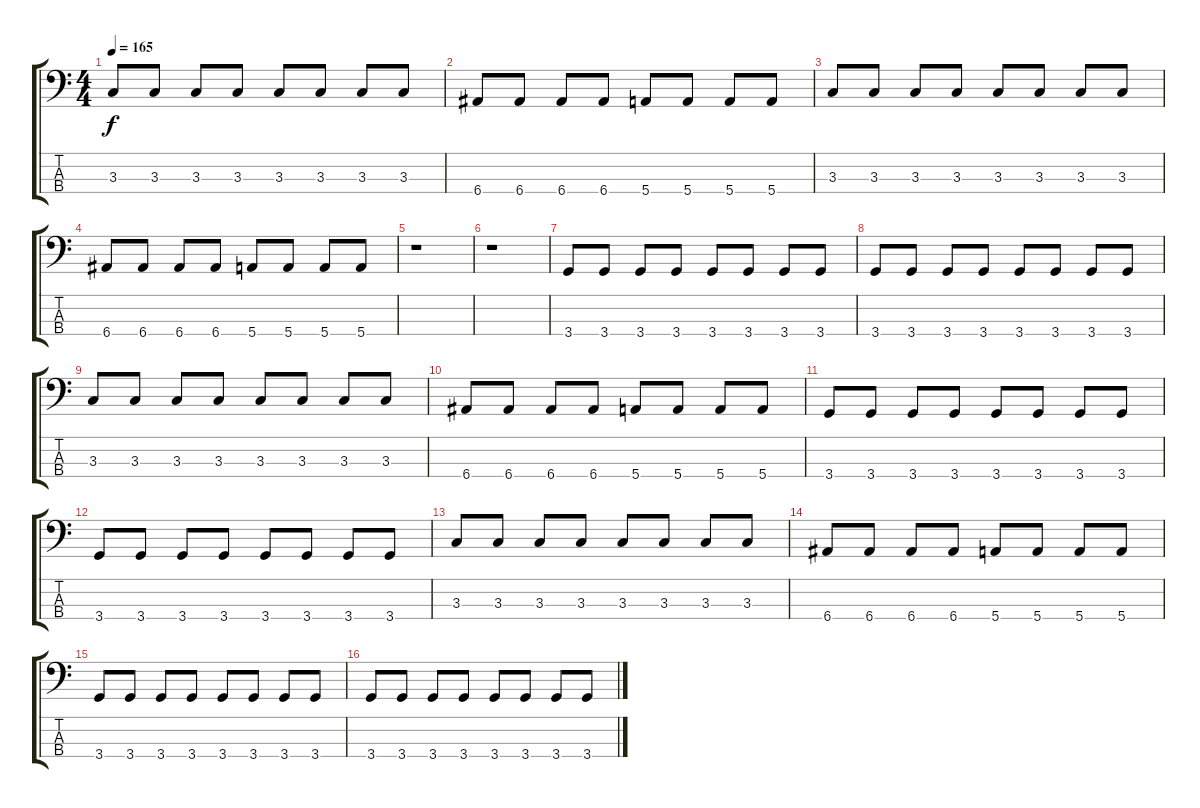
\track "" {instrument electricbasspick}
\staff {score tabs}
\tuning (G2 D2 A1 E1) {hide}
\ts (4 4)
\tempo 165
\clef f4
\ks c
3.3.8{dy f} 3.3.8 3.3.8 3.3.8 3.3.8 3.3.8 3.3.8 3.3.8 |
6.4.8 6.4.8 6.4.8 6.4.8 5.4.8 5.4.8 5.4.8 5.4.8 |
3.3.8 3.3.8 3.3.8 3.3.8 3.3.8 3.3.8 3.3.8 3.3.8 |
6.4.8 6.4.8 6.4.8 6.4.8 5.4.8 5.4.8 5.4.8 5.4.8 |
r.1 |
r.1 |
3.4.8 3.4.8 3.4.8 3.4.8 3.4.8 3.4.8 3.4.8 3.4.8 |
3.4.8 3.4.8 3.4.8 3.4.8 3.4.8 3.4.8 3.4.8 3.4.8 |
3.3.8 3.3.8 3.3.8 3.3.8 3.3.8 3.3.8 3.3.8 3.3.8 |
6.4.8 6.4.8 6.4.8 6.4.8 5.4.8 5.4.8 5.4.8 5.4.8 |
3.4.8 3.4.8 3.4.8 3.4.8 3.4.8 3.4.8 3.4.8 3.4.8 |
3.4.8 3.4.8 3.4.8 3.4.8 3.4.8 3.4.8 3.4.8 3.4.8 |
3.3.8 3.3.8 3.3.8 3.3.8 3.3.8 3.3.8 3.3.8 3.3.8 |
6.4.8 6.4.8 6.4.8 6.4.8 5.4.8 5.4.8 5.4.8 5.4.8 |
3.4.8 3.4.8 3.4.8 3.4.8 3.4.8 3.4.8 3.4.8 3.4.8 |
3.4.8 3.4.8 3.4.8 3.4.8 3.4.8 3.4.8 3.4.8 3.4.8
